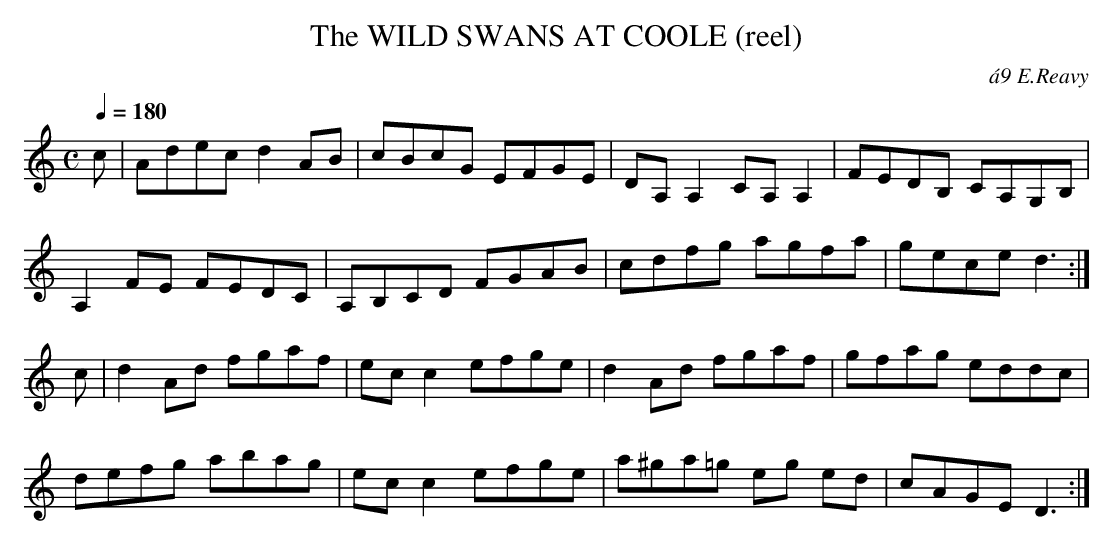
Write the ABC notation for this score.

X:1
T:WILD SWANS AT COOLE (reel), The
C:\'a9 E.Reavy
Y:"allegro moderato"
on some occasions than at others. In this tune, I have decided
that Ed really wanted it to be "D dorian" (F, C, and B natural).
That being the case, I removed an F sharp from m. 7 and the
C sharp from m.8. As usual, Ed's original version is below.
of "Maudabawn Chapel". (Ed isn't the only composer ever to
plagiarize from himself - happens all the time!)
Q:1/4=180
M:C
L:1/8
K:Ddor
c|Adec d2 AB|cBcG EFGE|DA,A,2 CA,A,2|FEDB, CA,G,B,|
A,2 FE FEDC|A,B,CD FGAB|cdfg agfa|gece d3 :|
c|d2 Ad fgaf|ecc2 efge|d2 Ad fgaf|gfag eddc|
defg abag|ecc2 efge|a^ga=g eg ed|cAGE D3:|
